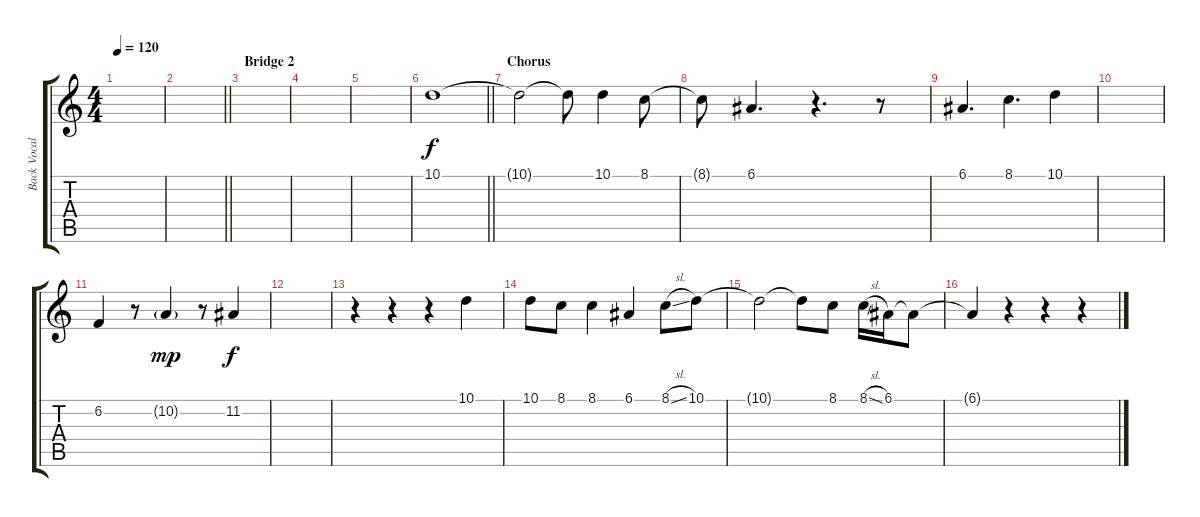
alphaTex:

\track ("Back Vocals" "Back Vocal") {instrument tenorsax}
\staff {score tabs}
\tuning (E4 B3 G3 D3 A2 E2) {hide}
\ts (4 4)
\tempo 120
\clef g2
\ks c
|
\barLineRight lightlight
|
\section ("" "Bridge 2")
|
|
|
\barLineRight lightlight
10.1.1 |
\section ("" "Chorus")
10.1{t}.2 10.1{t}.8 10.1.4 8.1.8 |
8.1{t}.8 6.1.4{d} r.4{d} r.8 |
6.1.4{d} 8.1.4{d} 10.1.4 |
|
6.2.4 r.8 10.2{g}.4{dy mp} r.8 11.2.4{dy f} |
|
r.4 r.4 r.4 10.1.4 |
10.1.8 8.1.8 8.1.4 6.1.4 8.1{sl}.8 10.1.8 |
10.1{t}.2 10.1{t}.8 8.1.8 8.1{sl}.16 6.1.16 6.1{t}.8 |
6.1{t}.4 r.4 r.4 r.4
